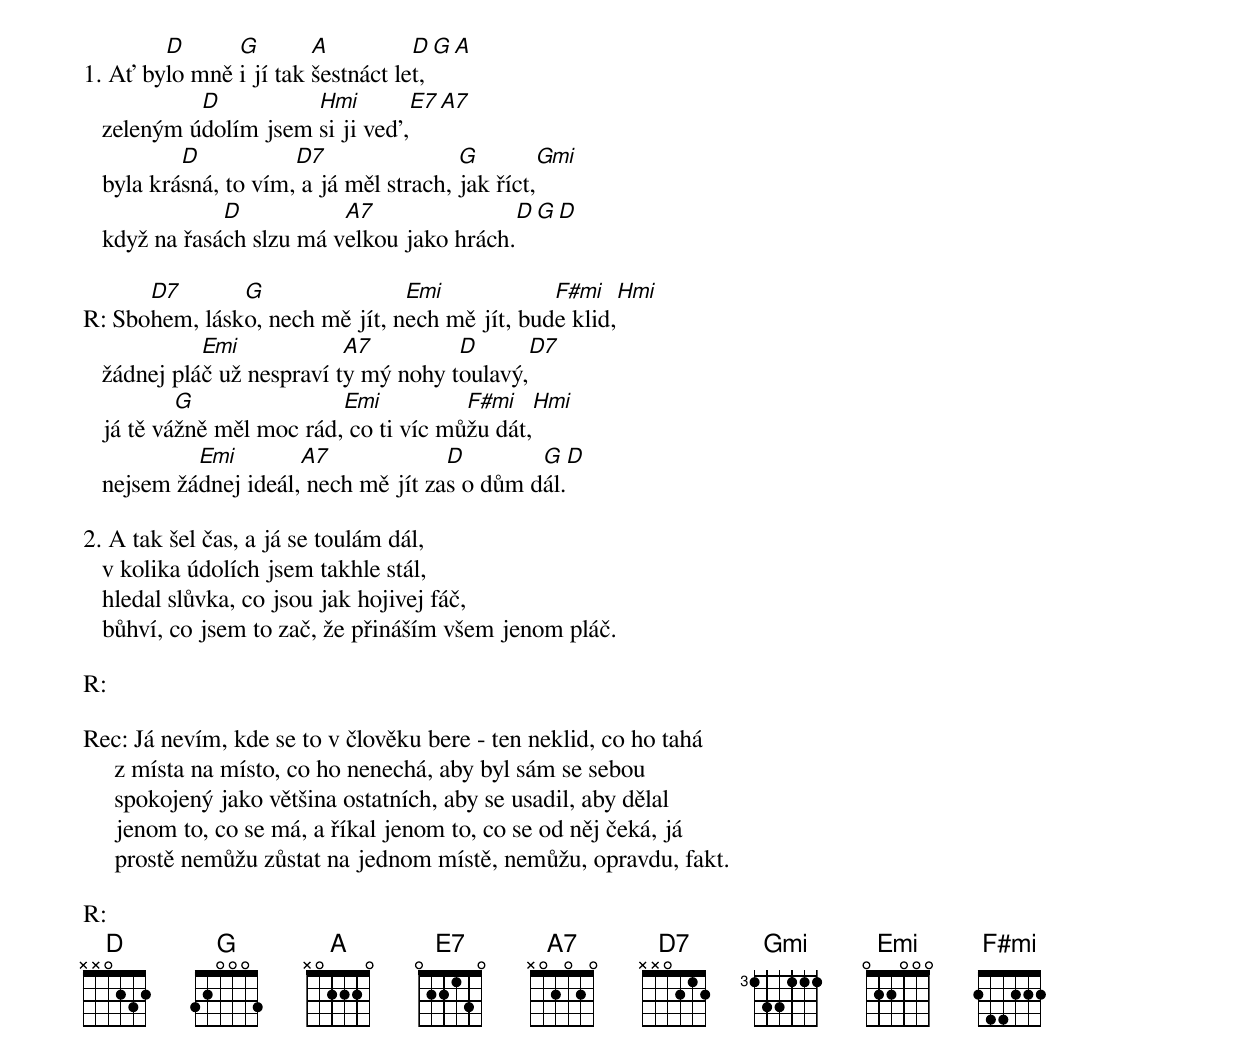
        D      G        A          D   G   A
1. Ať bylo mně i jí tak šestnáct let,
            D          Hmi         E7   A7
   zeleným údolím jsem si ji ved',
           D           D7                G           Gmi
   byla krásná, to vím, a já měl strach, jak říct,
               D           A7                D    G   D
   když na řasách slzu má velkou jako hrách.

      D7       G                Emi            F#mi          Hmi
R: Sbohem, lásko, nech mě jít, nech mě jít, bude klid,
             Emi            A7         D           D7
   žádnej pláč už nespraví ty mý nohy toulavý,
           G               Emi          F#mi        Hmi
   já tě vážně měl moc rád, co ti víc můžu dát,
            Emi        A7             D        G        D
   nejsem žádnej ideál, nech mě jít zas o dům dál.

2. A tak šel čas, a já se toulám dál,
   v kolika údolích jsem takhle stál,
   hledal slůvka, co jsou jak hojivej fáč,
   bůhví, co jsem to zač, že přináším všem jenom pláč.

R:

Rec: Já nevím, kde se to v člověku bere - ten neklid, co ho tahá
     z místa na místo, co ho nenechá, aby byl sám se sebou
     spokojený jako většina ostatních, aby se usadil, aby dělal
     jenom to, co se má, a říkal jenom to, co se od něj čeká, já
     prostě nemůžu zůstat na jednom místě, nemůžu, opravdu, fakt.

R:
